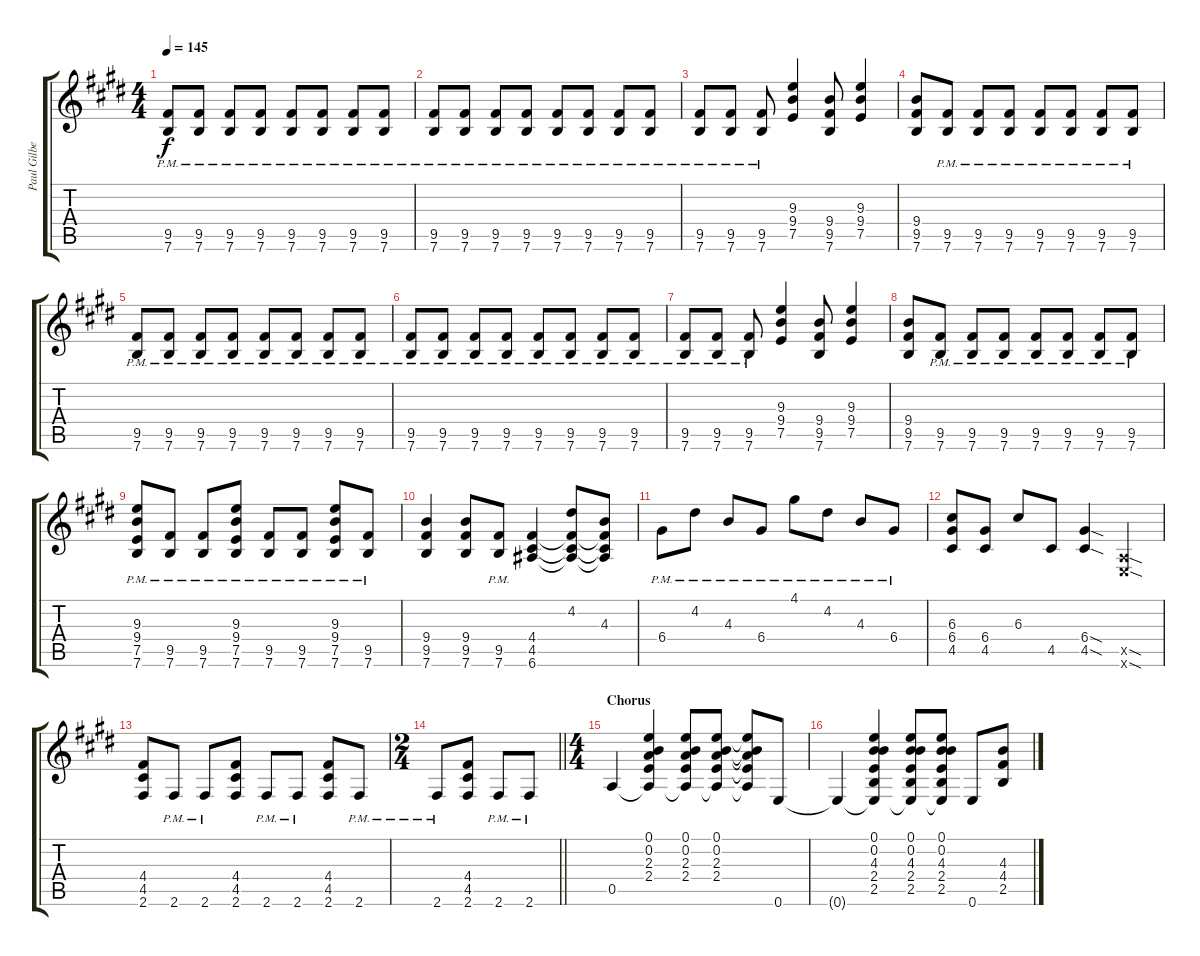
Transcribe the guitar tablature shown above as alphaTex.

\track ("Paul Gilbert (guitar)" "Paul Gilbe") {instrument distortionguitar}
\staff {score tabs}
\tuning (E4 B3 G3 D3 A2 E2) {hide}
\ts (4 4)
\tempo 145
\clef g2
\ks e
(9.5{pm} 7.6{pm}).8{dy f} (9.5{pm} 7.6{pm}).8 (9.5{pm} 7.6{pm}).8 (9.5{pm} 7.6{pm}).8 (9.5{pm} 7.6{pm}).8 (9.5{pm} 7.6{pm}).8 (9.5{pm} 7.6{pm}).8 (9.5{pm} 7.6{pm}).8 |
(9.5{pm} 7.6{pm}).8 (9.5{pm} 7.6{pm}).8 (9.5{pm} 7.6{pm}).8 (9.5{pm} 7.6{pm}).8 (9.5{pm} 7.6{pm}).8 (9.5{pm} 7.6{pm}).8 (9.5{pm} 7.6{pm}).8 (9.5{pm} 7.6{pm}).8 |
(9.5{pm} 7.6{pm}).8 (9.5{pm} 7.6{pm}).8 (9.5{pm} 7.6{pm}).8 (9.3 9.4 7.5).4 (9.4 9.5 7.6).8 (9.3 9.4 7.5).4 |
(9.4 9.5 7.6).8 (9.5{pm} 7.6{pm}).8 (9.5{pm} 7.6{pm}).8 (9.5{pm} 7.6{pm}).8 (9.5{pm} 7.6{pm}).8 (9.5{pm} 7.6{pm}).8 (9.5{pm} 7.6{pm}).8 (9.5{pm} 7.6{pm}).8 |
(9.5{pm} 7.6{pm}).8 (9.5{pm} 7.6{pm}).8 (9.5{pm} 7.6{pm}).8 (9.5{pm} 7.6{pm}).8 (9.5{pm} 7.6{pm}).8 (9.5{pm} 7.6{pm}).8 (9.5{pm} 7.6{pm}).8 (9.5{pm} 7.6{pm}).8 |
(9.5{pm} 7.6{pm}).8 (9.5{pm} 7.6{pm}).8 (9.5{pm} 7.6{pm}).8 (9.5{pm} 7.6{pm}).8 (9.5{pm} 7.6{pm}).8 (9.5{pm} 7.6{pm}).8 (9.5{pm} 7.6{pm}).8 (9.5{pm} 7.6{pm}).8 |
(9.5{pm} 7.6{pm}).8 (9.5{pm} 7.6{pm}).8 (9.5{pm} 7.6{pm}).8 (9.3 9.4 7.5).4 (9.4 9.5 7.6).8 (9.3 9.4 7.5).4 |
(9.4 9.5 7.6).8 (9.5{pm} 7.6{pm}).8 (9.5{pm} 7.6{pm}).8 (9.5{pm} 7.6{pm}).8 (9.5{pm} 7.6{pm}).8 (9.5{pm} 7.6{pm}).8 (9.5{pm} 7.6{pm}).8 (9.5{pm} 7.6{pm}).8 |
(9.3 9.4 7.5{pm} 7.6{pm}).8 (9.5{pm} 7.6{pm}).8 (9.5{pm} 7.6{pm}).8 (9.3 9.4 7.5{pm} 7.6{pm}).8 (9.5{pm} 7.6{pm}).8 (9.5{pm} 7.6{pm}).8 (9.3 9.4 7.5{pm} 7.6{pm}).8 (9.5{pm} 7.6{pm}).8 |
(9.4 9.5 7.6).4 (9.4 9.5 7.6).8 (9.5{pm} 7.6{pm}).8 (4.4 4.5 6.6).4 (4.2 4.4{t} 4.5{t} 6.6{t}).8 (4.3 4.4{t} 4.5{t} 6.6{t}).8 |
6.4{pm}.8 4.2{pm}.8 4.3{pm}.8 6.4{pm}.8 4.1{pm}.8 4.2{pm}.8 4.3{pm}.8 6.4{pm}.8 |
(6.3 6.4 4.5).8 (6.4 4.5).8 6.3.8 4.5.8 (6.4{sod} 4.5{sod}).4 (0.5{sod x} 0.6{sod x}).4 |
(4.4 4.5 2.6).8 2.6{pm}.8 2.6{pm}.8 (4.4 4.5 2.6).8 2.6{pm}.8 2.6{pm}.8 (4.4 4.5 2.6).8 2.6{pm}.8 |
\ts (2 4)
\barLineRight lightlight
2.6{pm}.8 (4.4 4.5 2.6).8 2.6{pm}.8 2.6{pm}.8 |
\ts (4 4)
\section ("" "Chorus")
0.5.4 (0.1 0.2 2.3 2.4 0.5{t}).4 (0.1 0.2 2.3 2.4 0.5{t}).8 (0.1 0.2 2.3 2.4 0.5{t}).8 (0.1{t} 0.2{t} 2.3{t} 2.4{t} 0.5{t}).8 0.6.8 |
0.6{t}.4 (0.1 0.2 4.3 2.4 2.5 0.6{t}).4 (0.1 0.2 4.3 2.4 2.5 0.6{t}).8 (0.1 0.2 4.3 2.4 2.5 0.6{t}).8 0.6.8 (4.3 4.4 2.5).8
